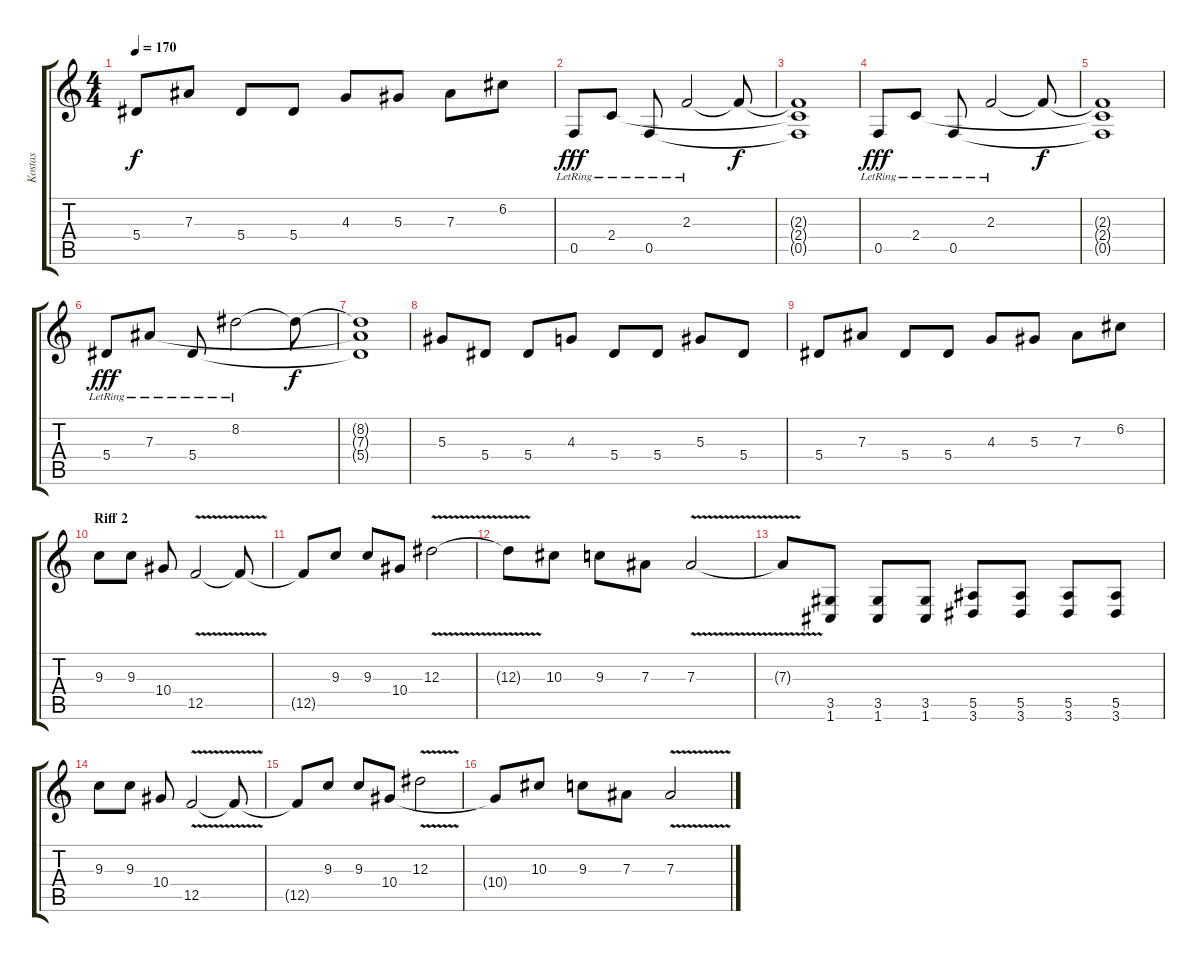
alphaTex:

\track ("Kostas" "Kostas") {instrument distortionguitar}
\staff {score tabs}
\tuning (C4 G3 Eb3 Bb2 F2 C2) {hide}
\ts (4 4)
\tempo 170
\clef g2
\ks c
5.4.8{dy f} 7.3.8 5.4.8 5.4.8 4.3.8 5.3.8 7.3.8 6.2.8 |
0.5{lr}.8{dy fff} 2.4{lr}.8 0.5{lr}.8 2.3{lr}.2 2.3{t}.8{dy f} |
(2.3{t} 2.4{t} 0.5{t}).1 |
0.5{lr}.8{dy fff} 2.4{lr}.8 0.5{lr}.8 2.3{lr}.2 2.3{t}.8{dy f} |
(2.3{t} 2.4{t} 0.5{t}).1 |
5.4{lr}.8{dy fff} 7.3{lr}.8 5.4{lr}.8 8.2{lr}.2 8.2{t}.8{dy f} |
(8.2{t} 7.3{t} 5.4{t}).1 |
5.3.8 5.4.8 5.4.8 4.3.8 5.4.8 5.4.8 5.3.8 5.4.8 |
5.4.8 7.3.8 5.4.8 5.4.8 4.3.8 5.3.8 7.3.8 6.2.8 |
\section ("" "Riff 2")
9.3.8 9.3.8 10.4.8 12.5{v}.2 12.5{t}.8 |
12.5{t}.8 9.3.8 9.3.8 10.4.8 12.3{v}.2 |
12.3{t}.8 10.3.8 9.3.8 7.3.8 7.3{v}.2 |
7.3{t}.8 (3.5 1.6).8 (3.5 1.6).8 (3.5 1.6).8 (5.5 3.6).8 (5.5 3.6).8 (5.5 3.6).8 (5.5 3.6).8 |
9.3.8 9.3.8 10.4.8 12.5{v}.2 12.5{t}.8 |
12.5{t}.8 9.3.8 9.3.8 10.4.8 12.3{v}.2 |
10.4{t}.8 10.3.8 9.3.8 7.3.8 7.3{v}.2
